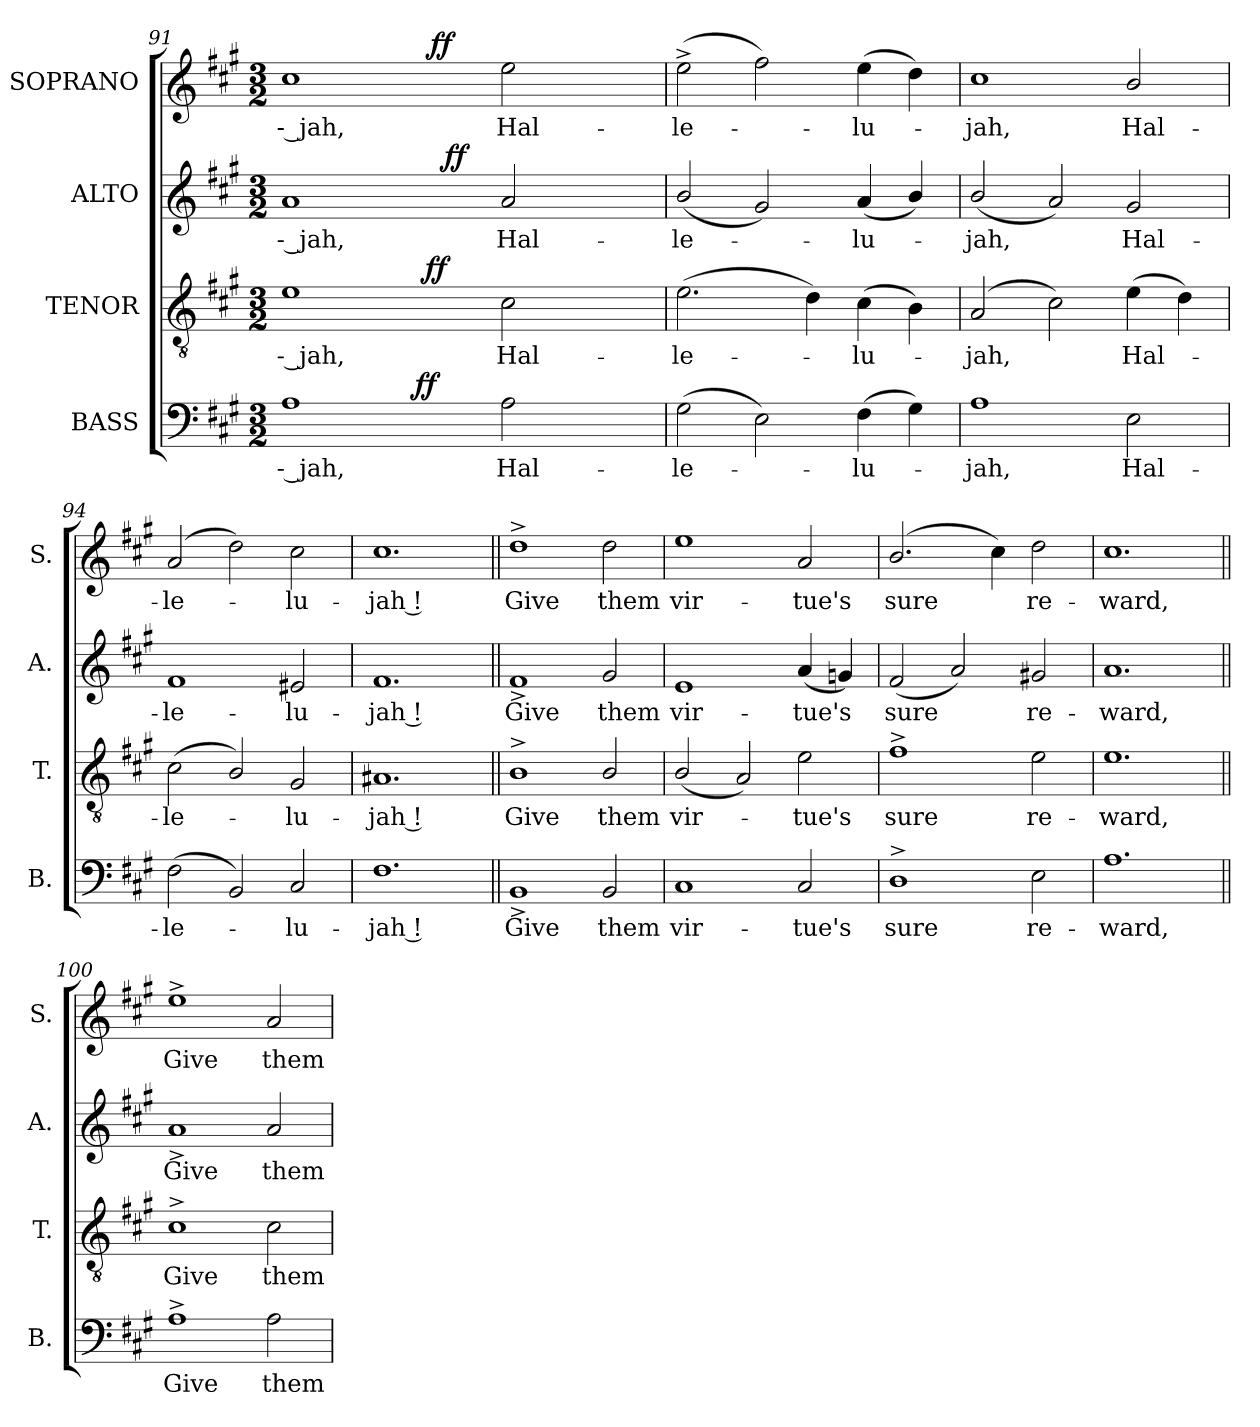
**kern	**text	**dynam	**kern	**text	**dynam	**kern	**text	**dynam	**kern	**text	**dynam
*part4	*part4	*part4	*part3	*part3	*part3	*part2	*part2	*part2	*part1	*part1	*part1
*staff4	*staff4	*staff4	*staff3	*staff3	*staff3	*staff2	*staff2	*staff2	*staff1	*staff1	*staff1
*I"BASS	*	*	*I"TENOR	*	*	*I"ALTO	*	*	*I"SOPRANO	*	*
*I'B.	*	*	*I'T.	*	*	*I'A.	*	*	*I'S.	*	*
!!LO:LB:g=z
*clefF4	*	*	*clefGv2	*	*	*clefG2	*	*	*clefG2	*	*
*	*	*	*ITrd7c12	*	*	*	*	*	*	*	*
*k[f#c#g#]	*	*	*k[f#c#g#]	*	*	*k[f#c#g#]	*	*	*k[f#c#g#]	*	*
*A:	*	*	*A:	*	*	*A:	*	*	*A:	*	*
*M3/2	*	*	*M3/2	*	*	*M3/2	*	*	*M3/2	*	*
=91	=91	=91	=91	=91	=91	=91	=91	=91	=91	=91	=91
!	!LO:LY:b:color=#000000	!	!	!	!	!	!	!	!	!	!
!	!	!	!	!LO:LY:b:color=#000000	!	!	!	!	!	!	!
!	!	!	!	!	!	!	!LO:LY:b:color=#000000	!	!	!	!
!	!	!	!	!	!	!	!	!	!	!LO:LY:b:color=#000000	!
*^	*	*	*^	*	*	*^	*	*	*^	*	*
1Ai	2ryy	-- jah,	.	1Ei	2ryy	-- jah,	.	1ai	2ryy	-- jah,	.	1cc#i	2ryy	-- jah,	.
.	8ryy	.	.	.	8ryy	.	.	.	8ryy	.	.	.	8.ryy	.	.
.	32ryy	.	.	.	32ryy	.	.	.	16ryy	.	.	.	.	.	.
.	128..ryy	.	.	.	64ryy	.	.	.	.	.	.	.	.	.	.
.	2ryy	.	ff	.	.	.	.	.	.	.	.	.	.	.	.
.	.	.	.	.	128ryy	.	.	.	.	.	.	.	.	.	.
.	.	.	.	.	512ryy	.	.	.	.	.	.	.	.	.	.
.	.	.	.	.	2ryy	.	ff	.	.	.	.	.	.	.	.
.	.	.	.	.	.	.	.	.	64...ryy	.	.	.	2ryy	.	ff
.	.	.	.	.	.	.	.	.	2ryy	.	ff	.	.	.	.
!	!	!LO:LY:b:color=#000000	!	!	!	!	!	!	!	!	!	!	!	!	!
!	!	!	!	!	!	!LO:LY:b:color=#000000	!	!	!	!	!	!	!	!	!
!	!	!	!	!	!	!	!	!	!	!LO:LY:b:color=#000000	!	!	!	!	!
!	!	!	!	!	!	!	!	!	!	!	!	!	!	!LO:LY:b:color=#000000	!
2Ai\	.	Hal-	.	2C#i\	.	Hal-	.	2ai/	.	Hal-	.	2eei\	.	Hal-	.
.	4ryy	.	.	.	.	.	.	.	.	.	.	.	.	.	.
.	.	.	.	.	4ryy	.	.	.	.	.	.	.	.	.	.
.	.	.	.	.	.	.	.	.	.	.	.	.	4ryy	.	.
.	.	.	.	.	.	.	.	.	4ryy	.	.	.	.	.	.
.	16ryy	.	.	.	.	.	.	.	.	.	.	.	.	.	.
.	.	.	.	.	16ryy	.	.	.	.	.	.	.	.	.	.
.	.	.	.	.	.	.	.	.	.	.	.	.	16ryy	.	.
.	.	.	.	.	.	.	.	.	32ryy	.	.	.	.	.	.
.	64ryy	.	.	.	.	.	.	.	.	.	.	.	.	.	.
.	.	.	.	.	256.ryy	.	.	.	.	.	.	.	.	.	.
.	512ryy	.	.	.	.	.	.	.	512ryy	.	.	.	.	.	.
*v	*v	*	*	*	*	*	*	*v	*v	*	*	*v	*v	*	*
*	*	*	*v	*v	*	*	*	*	*	*	*	*
=92	=92	=92	=92	=92	=92	=92	=92	=92	=92	=92	=92
*^	*	*	*^	*	*	*^	*	*	*^	*	*
!	!	!LO:LY:b:color=#000000	!	!	!	!	!	!	!	!	!	!	!	!	!
*v	*v	*	*	*	*	*	*	*v	*v	*	*	*v	*v	*	*
*	*	*	*v	*v	*	*	*	*	*	*	*	*
*^	*	*	*^	*	*	*^	*	*	*^	*	*
!	!	!	!	!	!	!LO:LY:b:color=#000000	!	!	!	!	!	!	!	!	!
*v	*v	*	*	*	*	*	*	*v	*v	*	*	*v	*v	*	*
*	*	*	*v	*v	*	*	*	*	*	*	*	*
*^	*	*	*^	*	*	*^	*	*	*^	*	*
!	!	!	!	!	!	!	!	!	!	!LO:LY:b:color=#000000	!	!	!	!	!
*v	*v	*	*	*	*	*	*	*v	*v	*	*	*v	*v	*	*
*	*	*	*v	*v	*	*	*	*	*	*	*	*
*^	*	*	*^	*	*	*^	*	*	*^	*	*
!	!	!	!	!	!	!	!	!	!	!	!	!	!	!LO:LY:b:color=#000000	!
*v	*v	*	*	*	*	*	*	*v	*v	*	*	*v	*v	*	*
*	*	*	*v	*v	*	*	*	*	*	*	*	*
(2G#i\	-le-	.	(2.Ei\	-le-	.	(2bi/	-le-	.	(2ee^i\	-le-	.
2Ei\)	.	.	.	.	.	2g#i/)	.	.	2ff#i\)	.	.
.	.	.	4Di\)	.	.	.	.	.	.	.	.
!	!LO:LY:b:color=#000000	!	!	!	!	!	!	!	!	!	!
!	!	!	!	!LO:LY:b:color=#000000	!	!	!	!	!	!	!
!	!	!	!	!	!	!	!LO:LY:b:color=#000000	!	!	!	!
!	!	!	!	!	!	!	!	!	!	!LO:LY:b:color=#000000	!
(4F#i\	-lu-	.	(4C#i\	-lu-	.	(4ai/	-lu-	.	(4eei\	-lu-	.
4G#i\)	.	.	4BBi\)	.	.	4bi/)	.	.	4ddi\)	.	.
=93	=93	=93	=93	=93	=93	=93	=93	=93	=93	=93	=93
!	!LO:LY:b:color=#000000	!	!	!	!	!	!	!	!	!	!
!	!	!	!	!LO:LY:b:color=#000000	!	!	!	!	!	!	!
!	!	!	!	!	!	!	!LO:LY:b:color=#000000	!	!	!	!
!	!	!	!	!	!	!	!	!	!	!LO:LY:b:color=#000000	!
1Ai	-jah,	.	(2AAi/	-jah,	.	(2bi/	-jah,	.	1cc#i	-jah,	.
.	.	.	2C#i\)	.	.	2ai/)	.	.	.	.	.
!	!LO:LY:b:color=#000000	!	!	!	!	!	!	!	!	!	!
!	!	!	!	!LO:LY:b:color=#000000	!	!	!	!	!	!	!
!	!	!	!	!	!	!	!LO:LY:b:color=#000000	!	!	!	!
!	!	!	!	!	!	!	!	!	!	!LO:LY:b:color=#000000	!
2Ei\	Hal-	.	(4Ei\	Hal-	.	2g#i/	Hal-	.	2bi/	Hal-	.
.	.	.	4Di\)	.	.	.	.	.	.	.	.
=94	=94	=94	=94	=94	=94	=94	=94	=94	=94	=94	=94
!	!LO:LY:b:color=#000000	!	!	!	!	!	!	!	!	!	!
!	!	!	!	!LO:LY:b:color=#000000	!	!	!	!	!	!	!
!	!	!	!	!	!	!	!LO:LY:b:color=#000000	!	!	!	!
!	!	!	!	!	!	!	!	!	!	!LO:LY:b:color=#000000	!
(2F#i\	-le-	.	(2C#i\	-le-	.	1f#i	-le-	.	(2ai/	-le-	.
2BBi/)	.	.	2BBi/)	.	.	.	.	.	2ddi\)	.	.
!	!LO:LY:b:color=#000000	!	!	!	!	!	!	!	!	!	!
!	!	!	!	!LO:LY:b:color=#000000	!	!	!	!	!	!	!
!	!	!	!	!	!	!	!LO:LY:b:color=#000000	!	!	!	!
!	!	!	!	!	!	!	!	!	!	!LO:LY:b:color=#000000	!
2C#i/	-lu-	.	2GG#i/	-lu-	.	2e#Xi/	-lu-	.	2cc#i\	-lu-	.
=95	=95	=95	=95	=95	=95	=95	=95	=95	=95	=95	=95
!	!LO:LY:b:color=#000000	!	!	!	!	!	!	!	!	!	!
!	!	!	!	!LO:LY:b:color=#000000	!	!	!	!	!	!	!
!	!	!	!	!	!	!	!LO:LY:b:color=#000000	!	!	!	!
!	!	!	!	!	!	!	!	!	!	!LO:LY:b:color=#000000	!
1.F#i	-jah !	.	1.AA#Xi	-jah !	.	1.f#i	-jah !	.	1.cc#i	-jah !	.
!!LO:PB:g=z
=96||	=96||	=96||	=96||	=96||	=96||	=96||	=96||	=96||	=96||	=96||	=96||
!	!LO:LY:b:color=#000000	!	!	!	!	!	!	!	!	!	!
!	!	!	!	!LO:LY:b:color=#000000	!	!	!	!	!	!	!
!	!	!	!	!	!	!	!LO:LY:b:color=#000000	!	!	!	!
!	!	!	!	!	!	!	!	!	!	!LO:LY:b:color=#000000	!
1BB^i	Give	.	1BB^i	Give	.	1f#^i	Give	.	1dd^i	Give	.
!	!LO:LY:b:color=#000000	!	!	!	!	!	!	!	!	!	!
!	!	!	!	!LO:LY:b:color=#000000	!	!	!	!	!	!	!
!	!	!	!	!	!	!	!LO:LY:b:color=#000000	!	!	!	!
!	!	!	!	!	!	!	!	!	!	!LO:LY:b:color=#000000	!
2BBi/	them	.	2BBi/	them	.	2g#i/	them	.	2ddi\	them	.
=97	=97	=97	=97	=97	=97	=97	=97	=97	=97	=97	=97
!	!LO:LY:b:color=#000000	!	!	!	!	!	!	!	!	!	!
!	!	!	!	!LO:LY:b:color=#000000	!	!	!	!	!	!	!
!	!	!	!	!	!	!	!LO:LY:b:color=#000000	!	!	!	!
!	!	!	!	!	!	!	!	!	!	!LO:LY:b:color=#000000	!
1C#i	vir-	.	(2BBi/	vir-	.	1ei	vir-	.	1eei	vir-	.
.	.	.	2AAi/)	.	.	.	.	.	.	.	.
!	!LO:LY:b:color=#000000	!	!	!	!	!	!	!	!	!	!
!	!	!	!	!LO:LY:b:color=#000000	!	!	!	!	!	!	!
!	!	!	!	!	!	!	!LO:LY:b:color=#000000	!	!	!	!
!	!	!	!	!	!	!	!	!	!	!LO:LY:b:color=#000000	!
2C#i/	-tue's	.	2Ei\	-tue's	.	(4ai/	-tue's	.	2ai/	-tue's	.
.	.	.	.	.	.	4gni/)	.	.	.	.	.
=98	=98	=98	=98	=98	=98	=98	=98	=98	=98	=98	=98
!	!LO:LY:b:color=#000000	!	!	!	!	!	!	!	!	!	!
!	!	!	!	!LO:LY:b:color=#000000	!	!	!	!	!	!	!
!	!	!	!	!	!	!	!LO:LY:b:color=#000000	!	!	!	!
!	!	!	!	!	!	!	!	!	!	!LO:LY:b:color=#000000	!
1D^i	sure	.	1F#^i	sure	.	(2f#i/	sure	.	(2.bi/	sure	.
.	.	.	.	.	.	2ai/)	.	.	.	.	.
.	.	.	.	.	.	.	.	.	4cc#i\)	.	.
!	!LO:LY:b:color=#000000	!	!	!	!	!	!	!	!	!	!
!	!	!	!	!LO:LY:b:color=#000000	!	!	!	!	!	!	!
!	!	!	!	!	!	!	!LO:LY:b:color=#000000	!	!	!	!
!	!	!	!	!	!	!	!	!	!	!LO:LY:b:color=#000000	!
2Ei\	re-	.	2Ei\	re-	.	2g#Xi/	re-	.	2ddi\	re-	.
=99	=99	=99	=99	=99	=99	=99	=99	=99	=99	=99	=99
!	!LO:LY:b:color=#000000	!	!	!	!	!	!	!	!	!	!
!	!	!	!	!LO:LY:b:color=#000000	!	!	!	!	!	!	!
!	!	!	!	!	!	!	!LO:LY:b:color=#000000	!	!	!	!
!	!	!	!	!	!	!	!	!	!	!LO:LY:b:color=#000000	!
1.Ai	-ward,	.	1.Ei	-ward,	.	1.ai	-ward,	.	1.cc#i	-ward,	.
=100||	=100||	=100||	=100||	=100||	=100||	=100||	=100||	=100||	=100||	=100||	=100||
!	!LO:LY:b:color=#000000	!	!	!	!	!	!	!	!	!	!
!	!	!	!	!LO:LY:b:color=#000000	!	!	!	!	!	!	!
!	!	!	!	!	!	!	!LO:LY:b:color=#000000	!	!	!	!
!	!	!	!	!	!	!	!	!	!	!LO:LY:b:color=#000000	!
1A^i	Give	.	1C#^i	Give	.	1a^i	Give	.	1ee^i	Give	.
!	!LO:LY:b:color=#000000	!	!	!	!	!	!	!	!	!	!
!	!	!	!	!LO:LY:b:color=#000000	!	!	!	!	!	!	!
!	!	!	!	!	!	!	!LO:LY:b:color=#000000	!	!	!	!
!	!	!	!	!	!	!	!	!	!	!LO:LY:b:color=#000000	!
2Ai\	them	.	2C#i\	them	.	2ai/	them	.	2ai/	them	.
=	=	=	=	=	=	=	=	=	=	=	=
*-	*-	*-	*-	*-	*-	*-	*-	*-	*-	*-	*-
